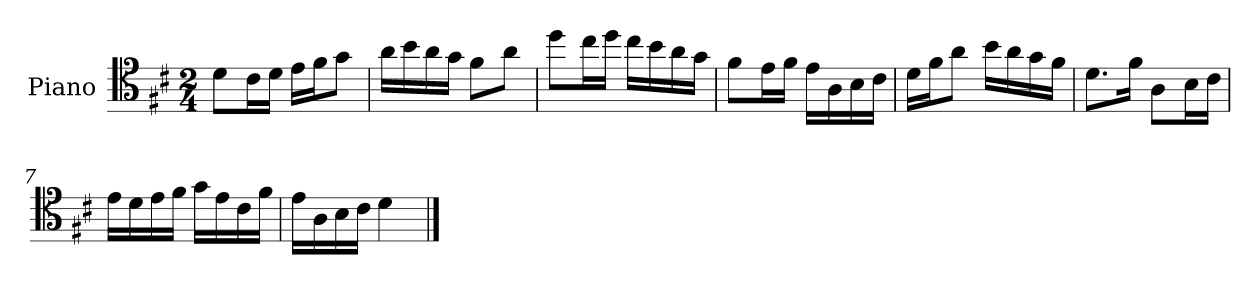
**kern
*part1
*staff1
*I"Piano
*I'Pno
*clefC4
*k[f#c#]
*M2/4
=1
8d\L
16c#\L
16d\JJ
16e\LL
16f#\J
8g\J
=2
16a\LL
16b\
16a\
16g\JJ
8f#\L
8a\J
=3
8dd\L
16cc#\L
16dd\JJ
16cc#\LL
16b\
16a\
16g\JJ
=4
8f#\L
16e\L
16f#\JJ
16e\LL
16A\
16B\
16c#\JJ
=5
16d\LL
16f#\J
8a\J
16b\LL
16a\
16g\
16f#\JJ
=6
8.d\L
16f#\Jk
8A\L
16B\L
16c#\JJ
=7
16e\LL
16d\
16e\
16f#\JJ
16g\LL
16e\
16c#\
16f#\JJ
=8
16e\LL
16A\
16B\
16c#\JJ
4d\
==
*-
